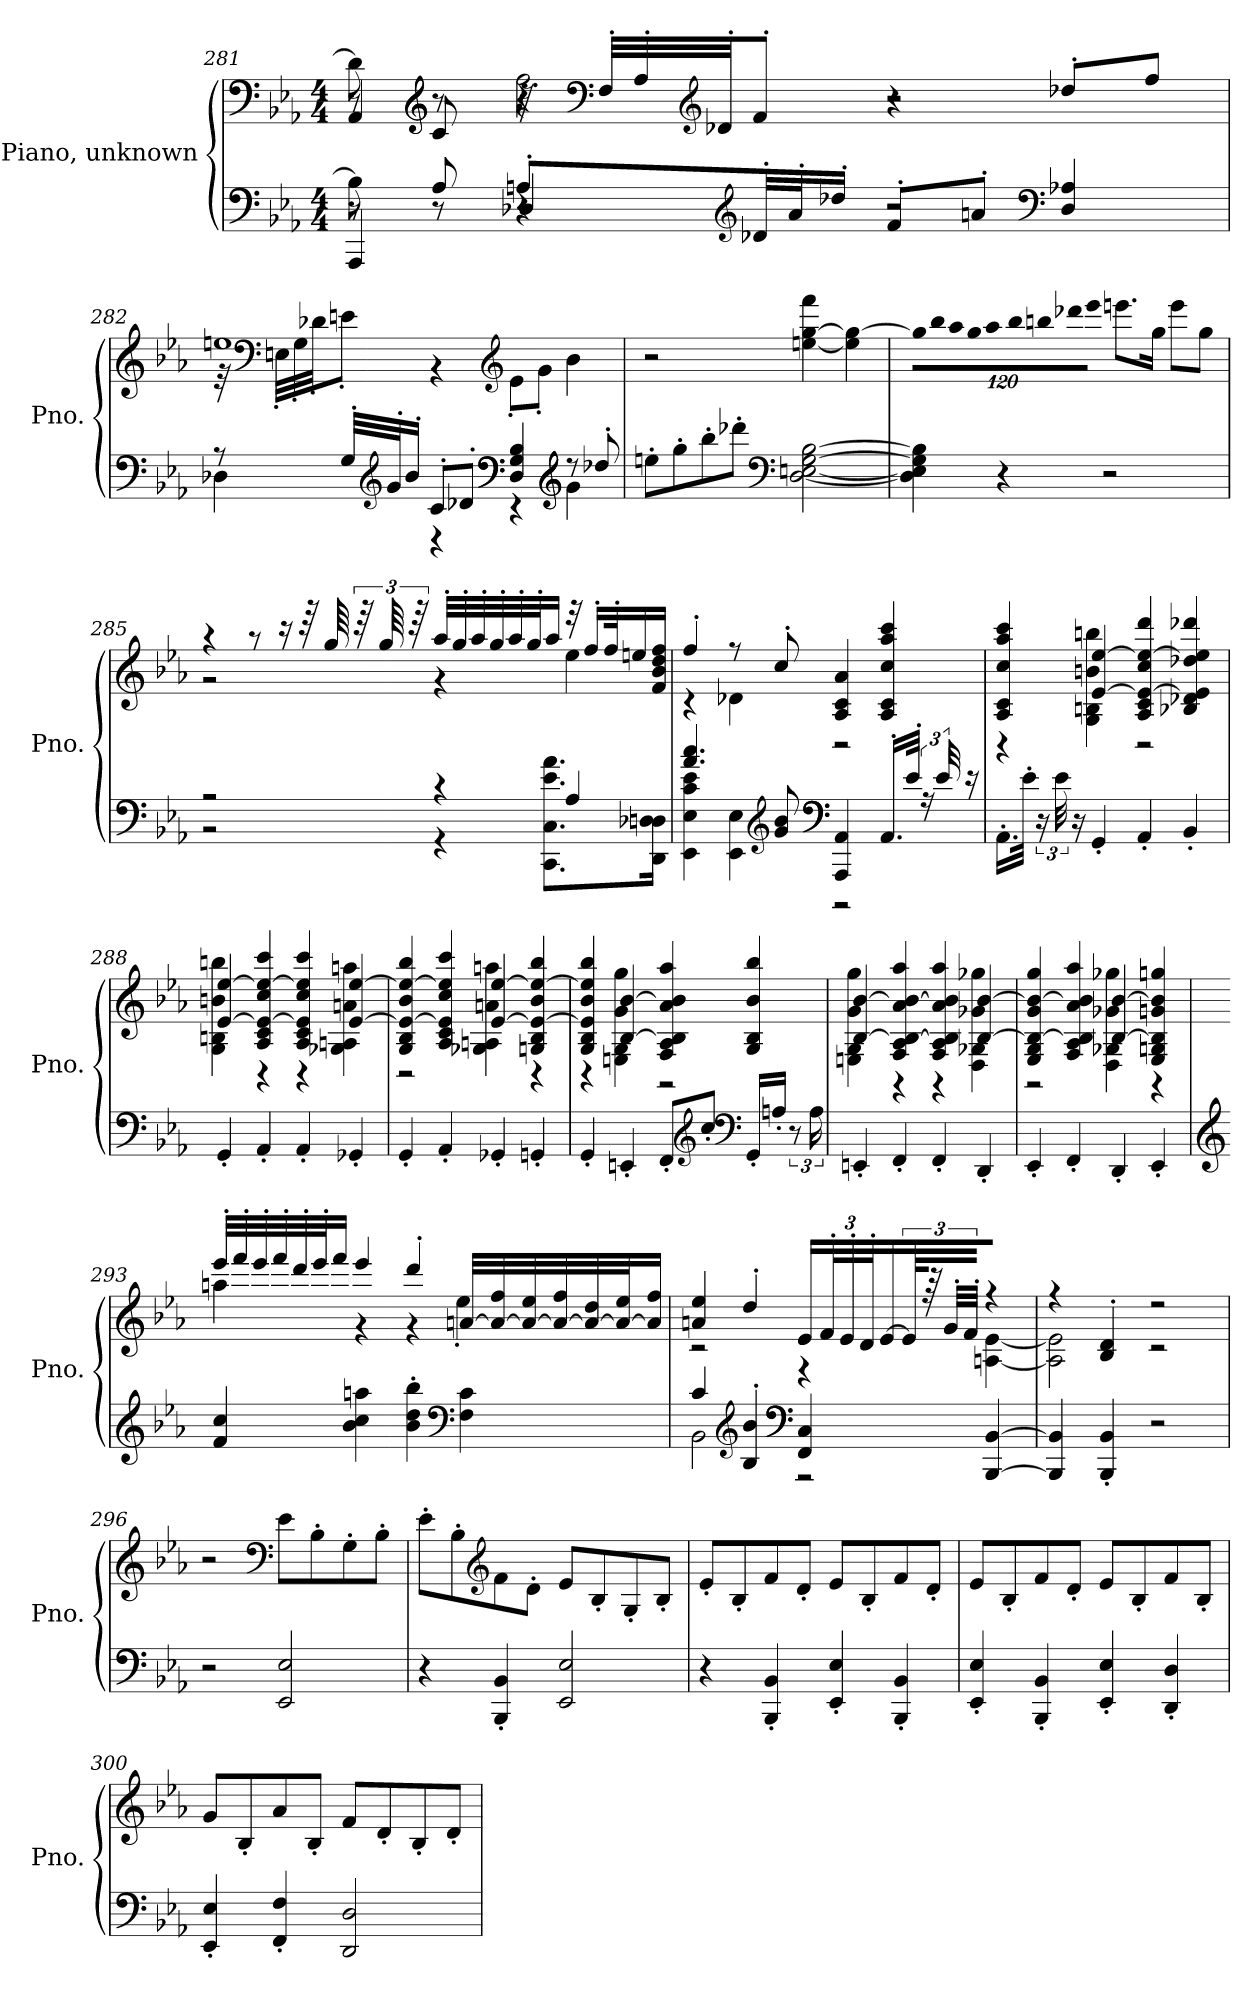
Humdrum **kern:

**kern	**kern
*part1	*part1
*staff2	*staff1
*I"Piano, unknown	*
*I'Pno.	*
!!LO:LB:g=z
*clefF4	*clefF4
*k[b-e-a-]	*k[b-e-a-]
*M4/4	*M4/4
=281	=281
*^	*^
*	*^	*	*^
8r	8B-\]	4AAA-/	8r	8d-\]	4AA-/
*	*	*	*clefG2	*	*
8A-/	8r	.	8c/	8r	.
8An'/L	4r	4D-X/	32r	2.ff\	4r
*	*	*	*clefF4	*	*
.	.	.	32F'/LLL	.	.
.	.	.	32A-'/	.	.
*	*	*	*clefG2	*	*
.	.	.	32d-X'/JJ	.	.
*clefG2	*	*	*	*	*
32d-X'/LL	.	.	8f'/J	.	.
32a-'/J	.	.	.	.	.
16dd-X'/JJ	.	.	.	.	.
8f'/L	2r	2r	4r	.	2r
8an'/J	.	.	.	.	.
*clefF4	*	*	*	*	*
4D-/ 4A-X/	.	.	8dd-X'/L	.	.
.	.	.	8ff/J	.	.
*	*v	*v	*	*	*
*	*	*	*v	*v
!!LO:LB:g=z
=282	=282	=282	=282
8r	4D-X\	1een	32r
*	*	*clefF4	*
.	.	.	32En'\LLL
.	.	.	32G'\
.	.	.	32d-X'\JJ
32G'/LLL	.	.	8en'\J
*clefG2	*	*	*
32g'/J	.	.	.
16b-'/JJ	.	.	.
8c'/L	4r	.	4r
8d-X'/J	.	.	.
*clefF4	*	*clefG2	*
4D-/ 4G/ 4B-/	4r	.	8e'\L
.	.	.	8g'\J
*clefG2	*	*	*
8r	4g\	.	4b-\
8dd-X'/	.	.	.
*v	*v	*	*
*	*v	*v
=283	=283
8een'\L	2r
8gg'\	.
8bb-'\	.
8ddd-X'\J	.
*clefF4	*
[2D\ [2En\ [2G\ [2B-\	[4een\ [4gg\ 4fff\
.	4ee\] 4gg\_
!!LO:LB:g=z
=284	=284
*	*Xbrackettup
!	!LO:N:vis=16
4D\] 4E\] 4G\] 4B-\]	1920%107gg\LL]
!	!LO:N:vis=16
.	1920%107bb-\
!	!LO:N:vis=16
.	1920%107aa-\
!	!LO:N:vis=16
.	1920%107gg\
!	!LO:N:vis=16
.	1920%107aa-\
4r	.
!	!LO:N:vis=16
.	1920%107bb-\
!	!LO:N:vis=16
.	1920%107bbn\
!	!LO:N:vis=16
.	1920%107ddd-X\
!	!LO:N:vis=16
.	1920%107eee-\JJ
2r	.
.	8.eeen\L
.	16gg\Jk
.	8eee\L
.	8gg\J
640ryy	.
=285	=285
*^	*^
2r	2r	4r	2r
.	.	8r	.
.	.	16r	.
.	.	64r	.
.	.	64gg/	.
*	*	*brackettup	*
.	.	96r	.
.	.	96gg/	.
.	.	96r	.
4r	4r	32aa-'/LLL	4r
.	.	32gg'/	.
.	.	32aa-'/	.
.	.	32gg'/	.
.	.	32aa-'/	.
.	.	32gg'/J	.
.	.	16aa-/JJ	.
4A-/	8.CC\ 8.C\ 8.e-\ 8.a-\L	32r	4ee-\
.	.	16ff'/LL	.
.	.	32ff'/K	.
.	.	16een/	.
.	16DD\ 16D-X\ 16Dn\Jk	16f/ 16b-/ 16dd/ 16ff/JJ	.
!!LO:PB:g=z	!!
=286	=286	=286	=286
4.a-/ 4.cc/	4EE-\ 4E-\ 4c\ 4e-\	4ff'/	4r
.	4EE-\ 4E-\	8r	4d-X\
*clefG2	*	*	*
8g/ 8b-/	.	8cc'/	.
*clefF4	*	*	*
4AAA-/ 4AA-/	2r	4A-/ 4c/ 4a-/	2r
16.AA-'/LL	.	4A-/ 4c/ 4cc/ 4aa-/ 4ccc/	.
32e-'/JJk	.	.	.
24r	.	.	.
48e-/	.	.	.
16r	.	.	.
*v	*v	*	*
=287	=287	=287
16.AA-'\LL	4A-/ 4c/ 4cc/ 4aa-/ 4ccc/	4r
32e-'\JJk	.	.
24r	.	.
48e-\	.	.
16r	.	.
4GG'/	[4e-/ [4ee-/	4G\ 4Bn\ 4bn\ 4bbn\
4AA-'/	4A-/ 4c/ 4e-/_ 4cc/ 4ee-/_ 4ddd/	2r
4BB-'/	4B-X/ 4d-X/ 4e-/] 4dd-X/ 4ee-/] 4ddd-X/	.
=288	=288	=288
4GG'/	[4e-/ [4ee-/	4G\ 4Bn\ 4bn\ 4bbn\
4AA-'/	4A-/ 4c/ 4e-/_ 4cc/ 4ee-/_ 4ccc/	4r
4AA-'/	4A-/ 4c/ 4e-/] 4cc/ 4ee-/] 4ccc/	4r
4GG-X'/	[4e-/ [4ee-/	4G-X\ 4An\ 4an\ 4aan\
!!LO:LB:g=z	!!
=289	=289	=289
4GG'/	4G/ 4B-/ 4e-/_ 4b-/ 4ee-/_ 4bb-/	2r
4AA-'/	4A-/ 4c/ 4e-/] 4cc/ 4ee-/] 4ccc/	.
4GG-X'/	[4e-/ [4ee-/	4G-X\ 4An\ 4an\ 4aan\
4GGn'/	4Gn/ 4B-/ 4e-/_ 4b-/ 4ee-/_ 4bb-/	4r
=290	=290	=290
4GG'/	4G/ 4B-/ 4e-/] 4b-/ 4ee-/] 4bb-/	4r
4EEn'/	[4B-/ [4b-/	4En\ 4G\ 4g\ 4gg\
8FF'/L	4F/ 4A-/ 4B-/] 4a-/ 4b-/] 4aa-/	2r
*clefG2	*	*
8cc'/J	.	.
*clefF4	*	*
16GG'/LL	4G/ 4B-/ 4b-/ 4bb-/	.
16An'/JJ	.	.
12r	.	.
24A\	.	.
=291	=291	=291
4EEn'/	[4B-/ [4b-/	4En\ 4G\ 4g\ 4gg\
4FF'/	4F/ 4A-/ 4B-/_ 4a-/ 4b-/_ 4aa-/	4r
4FF'/	4F/ 4A-/ 4B-/] 4a-/ 4b-/] 4aa-/	4r
4DD'/	[4B-/ [4b-/	4D\ 4G-X\ 4g-X\ 4gg-X\
=292	=292	=292
4EE-'/	4E-/ 4G/ 4B-/_ 4g/ 4b-/_ 4gg/	2r
4FF'/	4F/ 4A-/ 4B-/] 4a-/ 4b-/] 4aa-/	.
4DD'/	[4B-/ [4b-/	4D\ 4G-X\ 4g-X\ 4gg-X\
4EE-'/	4E-/ 4Gn/ 4B-/] 4gn/ 4b-/] 4ggn/	4r
!!LO:LB:g=z	!!
=293	=293	=293
*clefG2	*	*
4f/ 4cc/	32eee-'/LLL	4aan\
.	32fff'/	.
.	32eee-'/	.
.	32fff'/	.
.	32ddd'/	.
.	32eee-'/J	.
.	16fff/JJ	.
4b-\ 4cc\ 4aan\	4eee-/	4r
4b-\' 4dd\' 4bb-\'	4ddd'/	4r
*clefF4	*	*
4F\ 4c\	[32an/LLL	4ee-'\
.	32a/_ 32ff/	.
.	32a/_ 32ee-/	.
.	32a/_ 32ff/	.
.	32a/_ 32dd/	.
.	32a/_ 32ee-/J	.
.	16a/] 16ff/JJ	.
=294	=294	=294
*^	*	*
4c/	2BB-\	4an/ 4ee-/	2r
*clefG2	*	*	*
4B-/' 4b-/'	.	4dd'/	.
*clefF4	*	*	*
4FF/ 4C/	2r	16e-/LL	4r
*	*	*Xbrackettup	*
.	.	48f'/L	.
.	.	48e-'/	.
.	.	48d'/J	.
.	.	[16e-/	.
*	*	*brackettup	*
.	.	96e-/JJkk]	.
.	.	96r	.
.	.	48g'/LLL	.
.	.	48f'/JJJ	.
[4BBB-/ [4BB-/	.	4r	[4An\ [4e-\
*v	*v	*	*
!!LO:LB:g=z	!!
=295	=295	=295
4BBB-/] 4BB-/]	4r	2A\] 2e-\]
4BBB-/' 4BB-/'	4B-/' 4d/'	.
2r	2r	2r
*	*v	*v
=296	=296
2r	2r
*	*clefF4
2EE-/ 2E-/	8e-\L
.	8B-'\
.	8G'\
.	8B-'\J
=297	=297
4r	8e-'\L
.	8B-'\
*	*clefG2
4BBB-/' 4BB-/'	8f\
.	8d'\J
2EE-/ 2E-/	8e-/L
.	8B-'/
.	8G'/
.	8B-'/J
=298	=298
4r	8e-'/L
.	8B-'/
4BBB-/' 4BB-/'	8f/
.	8d'/J
4EE-/' 4E-/'	8e-/L
.	8B-'/
4BBB-/' 4BB-/'	8f/
.	8d'/J
=299	=299
4EE-/' 4E-/'	8e-/L
.	8B-'/
4BBB-/' 4BB-/'	8f/
.	8d'/J
4EE-/' 4E-/'	8e-/L
.	8B-'/
4DD/' 4D/'	8f/
.	8B-'/J
!!LO:LB:g=z
=300	=300
4EE-/' 4E-/'	8g/L
.	8B-'/
4FF/' 4F/'	8a-/
.	8B-'/J
2DD/ 2D/	8f/L
.	8d'/
.	8B-'/
.	8d'/J
=	=
*-	*-
